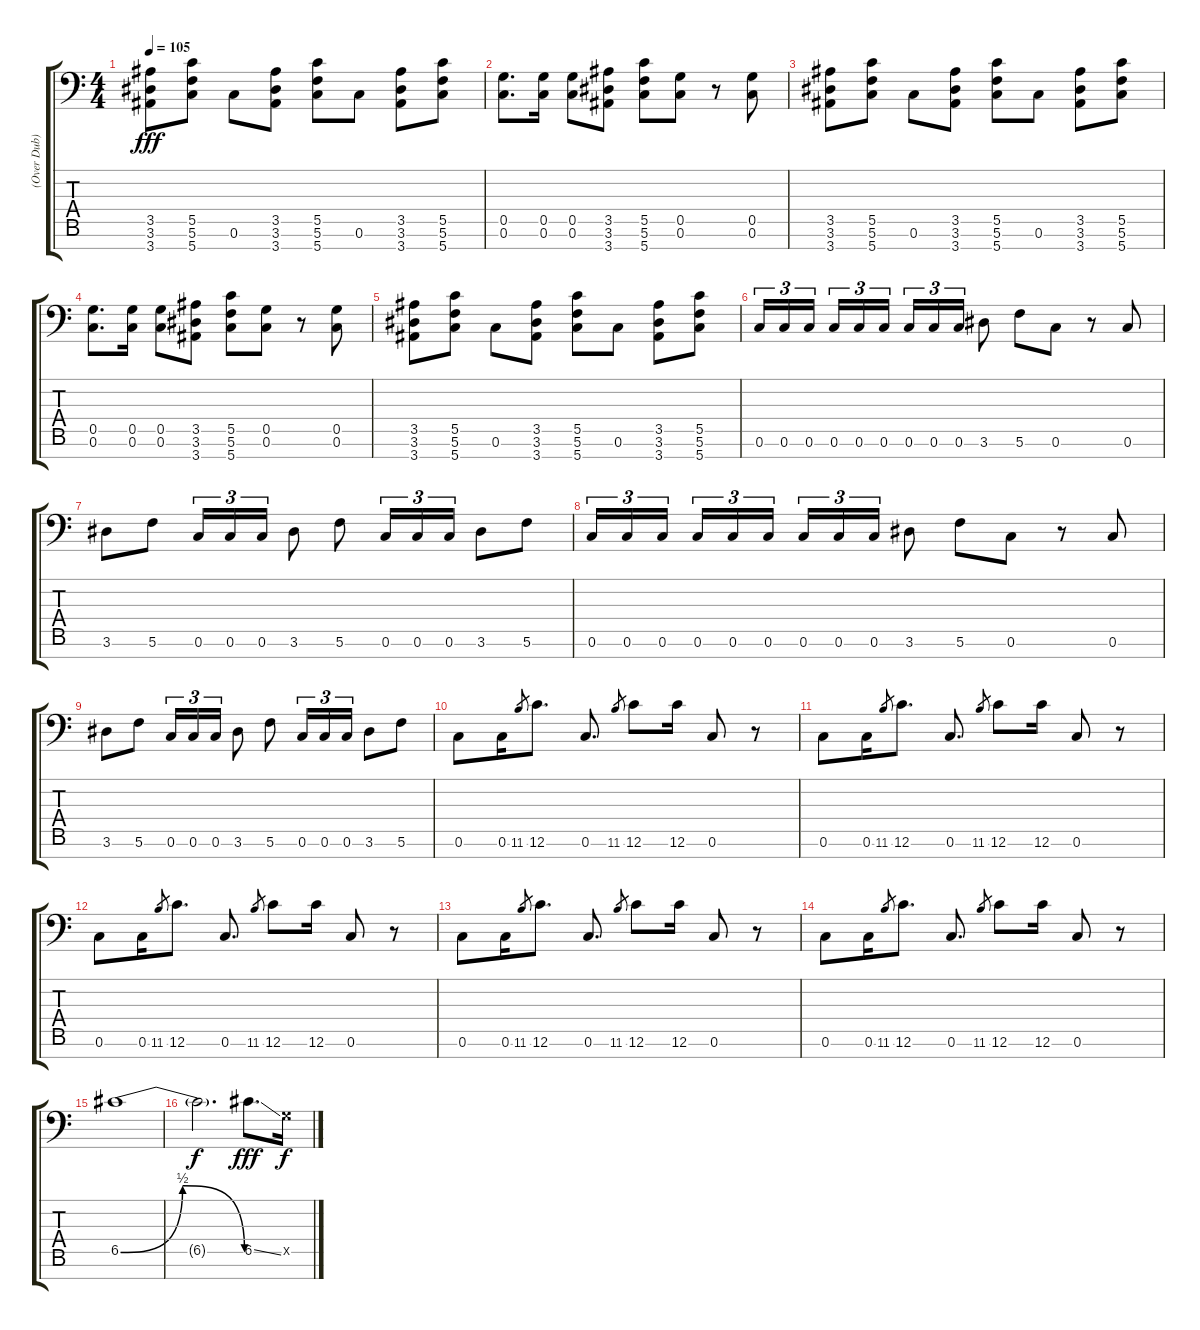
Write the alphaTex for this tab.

\track ("(Over Dub)" "(Over Dub)") {instrument distortionguitar}
\staff {score tabs}
\tuning (D4 A3 F3 C3 G2 C2 G1) {hide}
\ts (4 4)
\tempo 105
\clef f4
\ks c
(3.5 3.6 3.7).8{dy fff} (5.5 5.6 5.7).8 0.6.8 (3.5 3.6 3.7).8 (5.5 5.6 5.7).8 0.6.8 (3.5 3.6 3.7).8 (5.5 5.6 5.7).8 |
(0.5 0.6).8{d} (0.5 0.6).16 (0.5 0.6).8 (3.5 3.6 3.7).8 (5.5 5.6 5.7).8 (0.5 0.6).8 r.8 (0.5 0.6).8 |
(3.5 3.6 3.7).8 (5.5 5.6 5.7).8 0.6.8 (3.5 3.6 3.7).8 (5.5 5.6 5.7).8 0.6.8 (3.5 3.6 3.7).8 (5.5 5.6 5.7).8 |
(0.5 0.6).8{d} (0.5 0.6).16 (0.5 0.6).8 (3.5 3.6 3.7).8 (5.5 5.6 5.7).8 (0.5 0.6).8 r.8 (0.5 0.6).8 |
(3.5 3.6 3.7).8 (5.5 5.6 5.7).8 0.6.8 (3.5 3.6 3.7).8 (5.5 5.6 5.7).8 0.6.8 (3.5 3.6 3.7).8 (5.5 5.6 5.7).8 |
0.6.16{tu (3 2)} 0.6.16{tu (3 2)} 0.6.16{tu (3 2)} 0.6.16{tu (3 2)} 0.6.16{tu (3 2)} 0.6.16{tu (3 2)} 0.6.16{tu (3 2)} 0.6.16{tu (3 2)} 0.6.16{tu (3 2)} 3.6.8 5.6.8 0.6.8 r.8 0.6.8 |
3.6.8 5.6.8 0.6.16{tu (3 2)} 0.6.16{tu (3 2)} 0.6.16{tu (3 2)} 3.6.8 5.6.8 0.6.16{tu (3 2)} 0.6.16{tu (3 2)} 0.6.16{tu (3 2)} 3.6.8 5.6.8 |
0.6.16{tu (3 2)} 0.6.16{tu (3 2)} 0.6.16{tu (3 2)} 0.6.16{tu (3 2)} 0.6.16{tu (3 2)} 0.6.16{tu (3 2)} 0.6.16{tu (3 2)} 0.6.16{tu (3 2)} 0.6.16{tu (3 2)} 3.6.8 5.6.8 0.6.8 r.8 0.6.8 |
3.6.8 5.6.8 0.6.16{tu (3 2)} 0.6.16{tu (3 2)} 0.6.16{tu (3 2)} 3.6.8 5.6.8 0.6.16{tu (3 2)} 0.6.16{tu (3 2)} 0.6.16{tu (3 2)} 3.6.8 5.6.8 |
0.6.8 0.6.16 11.6.8{gr} 12.6.8{d} 0.6.8{d} 11.6.8{gr} 12.6.8 12.6.16 0.6.8 r.8 |
0.6.8 0.6.16 11.6.8{gr} 12.6.8{d} 0.6.8{d} 11.6.8{gr} 12.6.8 12.6.16 0.6.8 r.8 |
0.6.8 0.6.16 11.6.8{gr} 12.6.8{d} 0.6.8{d} 11.6.8{gr} 12.6.8 12.6.16 0.6.8 r.8 |
0.6.8 0.6.16 11.6.8{gr} 12.6.8{d} 0.6.8{d} 11.6.8{gr} 12.6.8 12.6.16 0.6.8 r.8 |
0.6.8 0.6.16 11.6.8{gr} 12.6.8{d} 0.6.8{d} 11.6.8{gr} 12.6.8 12.6.16 0.6.8 r.8 |
6.5{be (bendrelease 0 0 11 2 46 2 60 0)}.1 |
6.5{t}.2{d dy f} 6.5{ss}.8{d dy fff} 0.5{x}.16{dy f}
